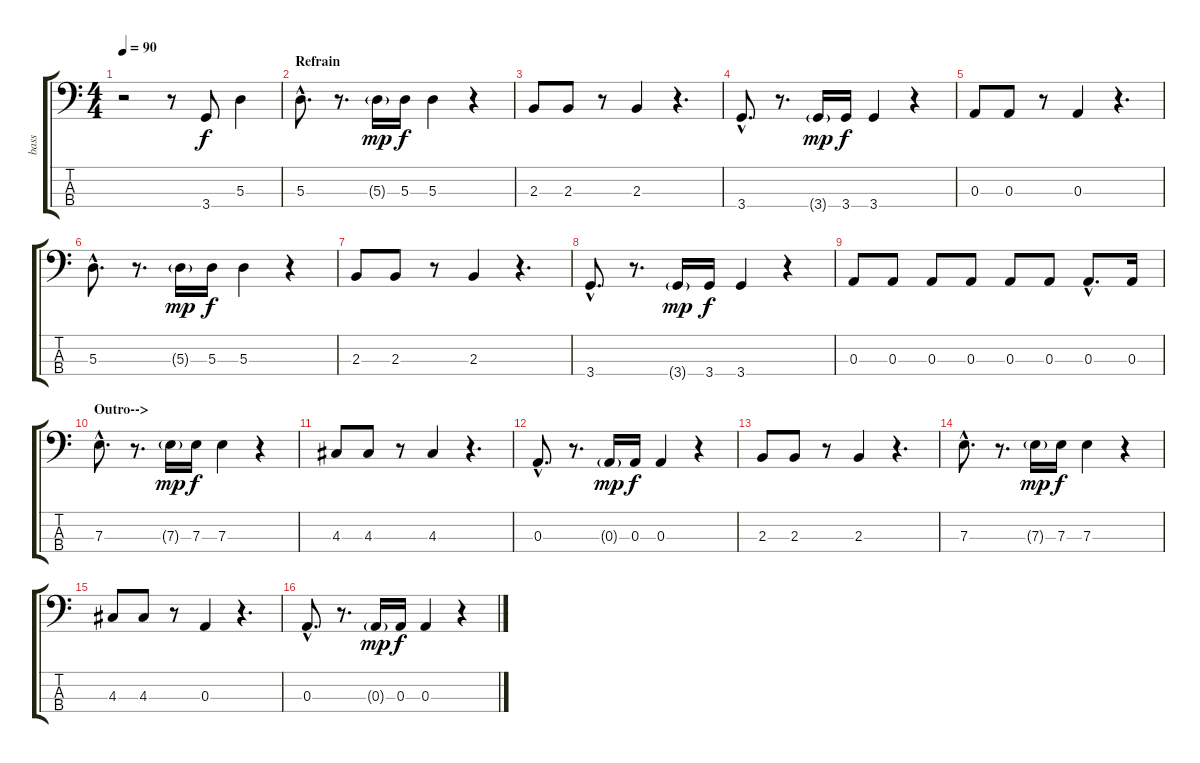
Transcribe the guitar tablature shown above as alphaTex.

\track ("bass" "bass") {instrument electricbassfinger}
\staff {score tabs}
\tuning (G2 D2 A1 E1) {hide}
\ts (4 4)
\tempo 90
\clef f4
\ks c
r.2{dy f volume 11} r.8 3.4.8 5.3.4 |
\section ("" "Refrain")
5.3{hac}.8{d} r.8{d} 5.3{g}.16{dy mp} 5.3.16{dy f} 5.3.4 r.4 |
2.3.8 2.3.8 r.8 2.3.4 r.4{d} |
3.4{hac}.8{d} r.8{d} 3.4{g}.16{dy mp} 3.4.16{dy f} 3.4.4 r.4 |
0.3.8 0.3.8 r.8 0.3.4 r.4{d} |
5.3{hac}.8{d} r.8{d} 5.3{g}.16{dy mp} 5.3.16{dy f} 5.3.4 r.4 |
2.3.8 2.3.8 r.8 2.3.4 r.4{d} |
3.4{hac}.8{d} r.8{d} 3.4{g}.16{dy mp} 3.4.16{dy f} 3.4.4 r.4 |
0.3.8 0.3.8 0.3.8 0.3.8 0.3.8 0.3.8 0.3{hac}.8{d} 0.3.16 |
\section ("" "Outro-->")
7.3{hac}.8{d} r.8{d} 7.3{g}.16{dy mp} 7.3.16{dy f} 7.3.4 r.4 |
4.3.8 4.3.8 r.8 4.3.4 r.4{d} |
0.3{hac}.8{d} r.8{d} 0.3{g}.16{dy mp} 0.3.16{dy f} 0.3.4 r.4 |
2.3.8 2.3.8 r.8 2.3.4 r.4{d} |
7.3{hac}.8{d} r.8{d} 7.3{g}.16{dy mp} 7.3.16{dy f} 7.3.4 r.4 |
4.3.8 4.3.8 r.8 0.3.4 r.4{d} |
0.3{hac}.8{d} r.8{d} 0.3{g}.16{dy mp} 0.3.16{dy f} 0.3.4 r.4
